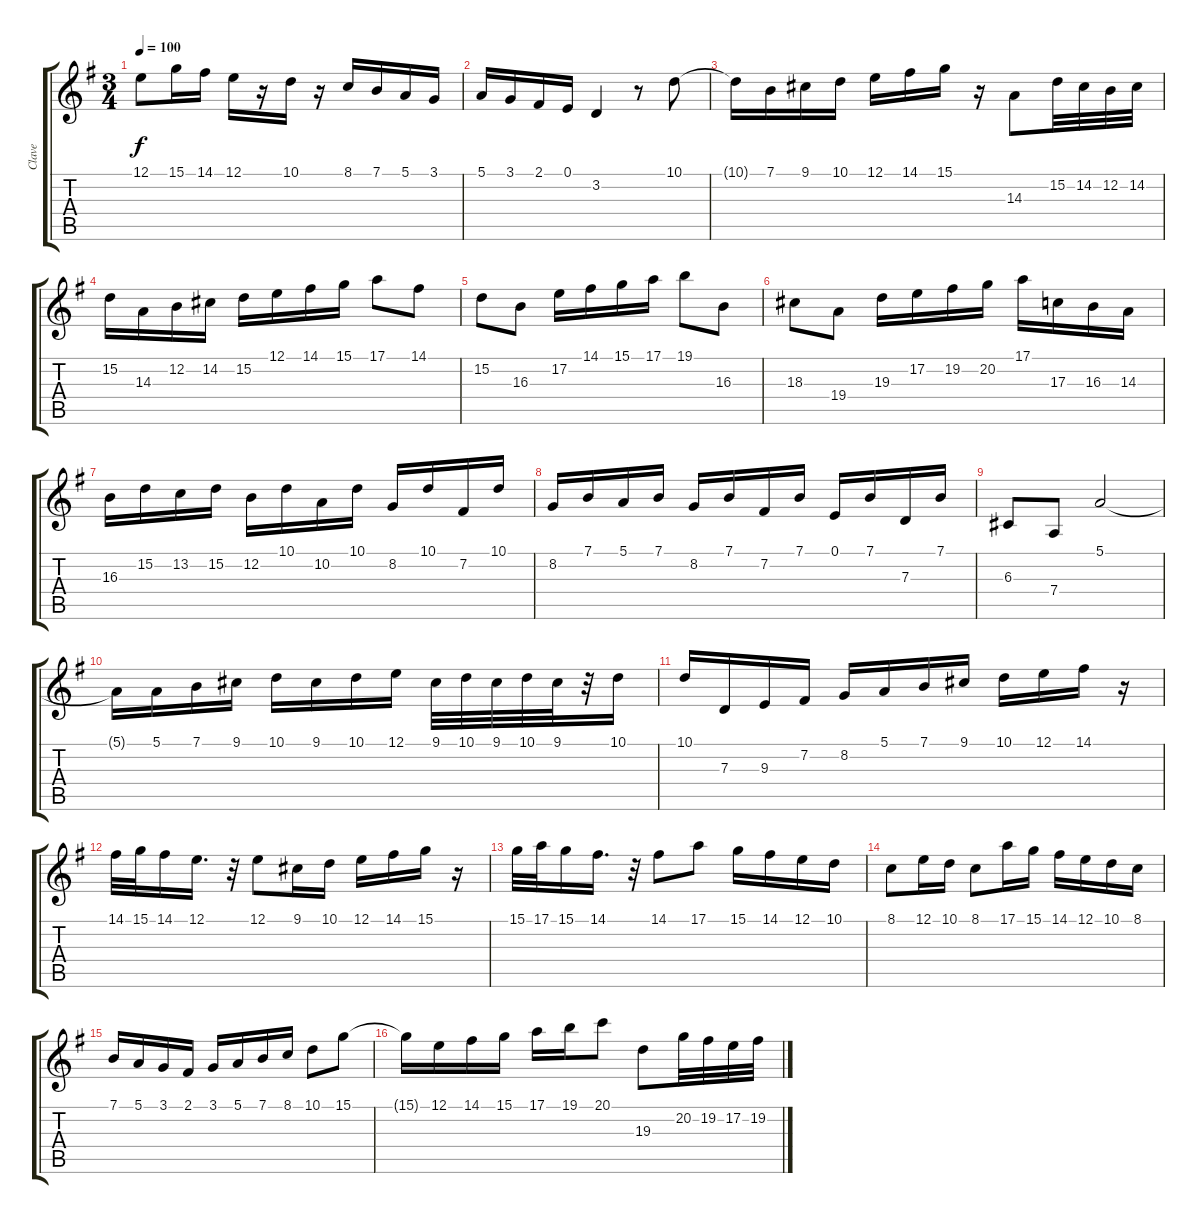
\track ("Clave" "Clave") {instrument harpsichord}
\staff {score tabs}
\tuning (E4 B3 G3 D3 A2 E2) {hide}
\ts (3 4)
\tempo 100
\clef g2
\ks g
12.1.8{dy f} 15.1.16 14.1.16 12.1.16 r.16 10.1.16 r.16 8.1.16 7.1.16 5.1.16 3.1.16 |
5.1.16 3.1.16 2.1.16 0.1.16 3.2.4 r.8 10.1.8 |
10.1{t}.16 7.1.16 9.1.16 10.1.16 12.1.16 14.1.16 15.1.16 r.16 14.3.8 15.2.32 14.2.32 12.2.32 14.2.32 |
15.2.16 14.3.16 12.2.16 14.2.16 15.2.16 12.1.16 14.1.16 15.1.16 17.1.8 14.1.8 |
15.2.8 16.3.8 17.2.16 14.1.16 15.1.16 17.1.16 19.1.8 16.3.8 |
18.3.8 19.4.8 19.3.16 17.2.16 19.2.16 20.2.16 17.1.16 17.3.16 16.3.16 14.3.16 |
16.3.16 15.2.16 13.2.16 15.2.16 12.2.16 10.1.16 10.2.16 10.1.16 8.2.16 10.1.16 7.2.16 10.1.16 |
8.2.16 7.1.16 5.1.16 7.1.16 8.2.16 7.1.16 7.2.16 7.1.16 0.1.16 7.1.16 7.3.16 7.1.16 |
6.3.8 7.4.8 5.1.2 |
5.1{t}.16 5.1.16 7.1.16 9.1.16 10.1.16 9.1.16 10.1.16 12.1.16 9.1.32 10.1.32 9.1.32 10.1.32 9.1.32 r.32 10.1.16 |
10.1.16 7.3.16 9.3.16 7.2.16 8.2.16 5.1.16 7.1.16 9.1.16 10.1.16 12.1.16 14.1.16 r.16 |
14.1.32 15.1.32 14.1.16 12.1.16{d} r.32 12.1.8 9.1.16 10.1.16 12.1.16 14.1.16 15.1.16 r.16 |
15.1.32 17.1.32 15.1.16 14.1.16{d} r.32 14.1.8 17.1.8 15.1.16 14.1.16 12.1.16 10.1.16 |
8.1.8 12.1.16 10.1.16 8.1.8 17.1.16 15.1.16 14.1.16 12.1.16 10.1.16 8.1.16 |
7.1.16 5.1.16 3.1.16 2.1.16 3.1.16 5.1.16 7.1.16 8.1.16 10.1.8 15.1.8 |
15.1{t}.16 12.1.16 14.1.16 15.1.16 17.1.16 19.1.16 20.1.8 19.3.8 20.2.32 19.2.32 17.2.32 19.2.32
